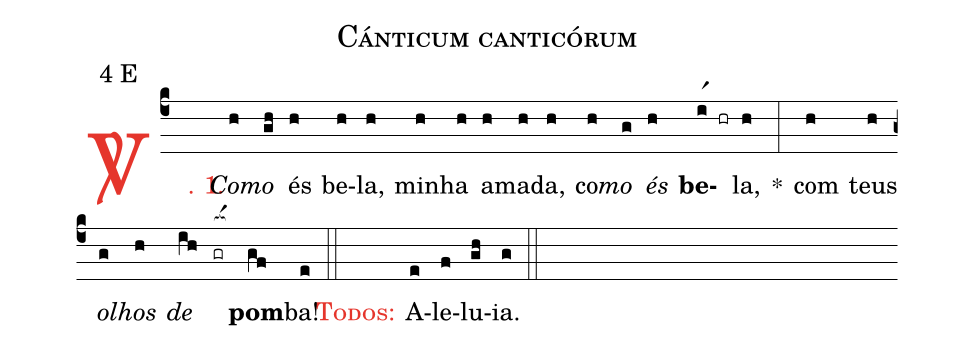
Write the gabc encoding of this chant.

name: Cánticum canticórum;
mode: 4;
mode-differentia: E;
%%
(c4)

<c><sp>V/</sp>. 1.</c>() <i>Co</i>(h)<i>mo</i>(gh) és(h) be(h)la,(h) mi(h)nha(h) a(h)ma(h)da,(h) co(h)<i>mo</i>(g) <i>és</i>(h) <b>be</b>(ir1 hr)la,(h) *(:) com(h) teus(h) <i>o</i>(g)<i>lhos</i>(h) <i>de</i>(ih) <nlba>(gr[ocba:1{])<b>pom</b></nlba>(gf[ocba:0}])ba!(e)

(::)

<nlba><c><sc>Todos</sc>:</c>() A</nlba>(e)le(f)lu(gh)ia.(g)

(::)
